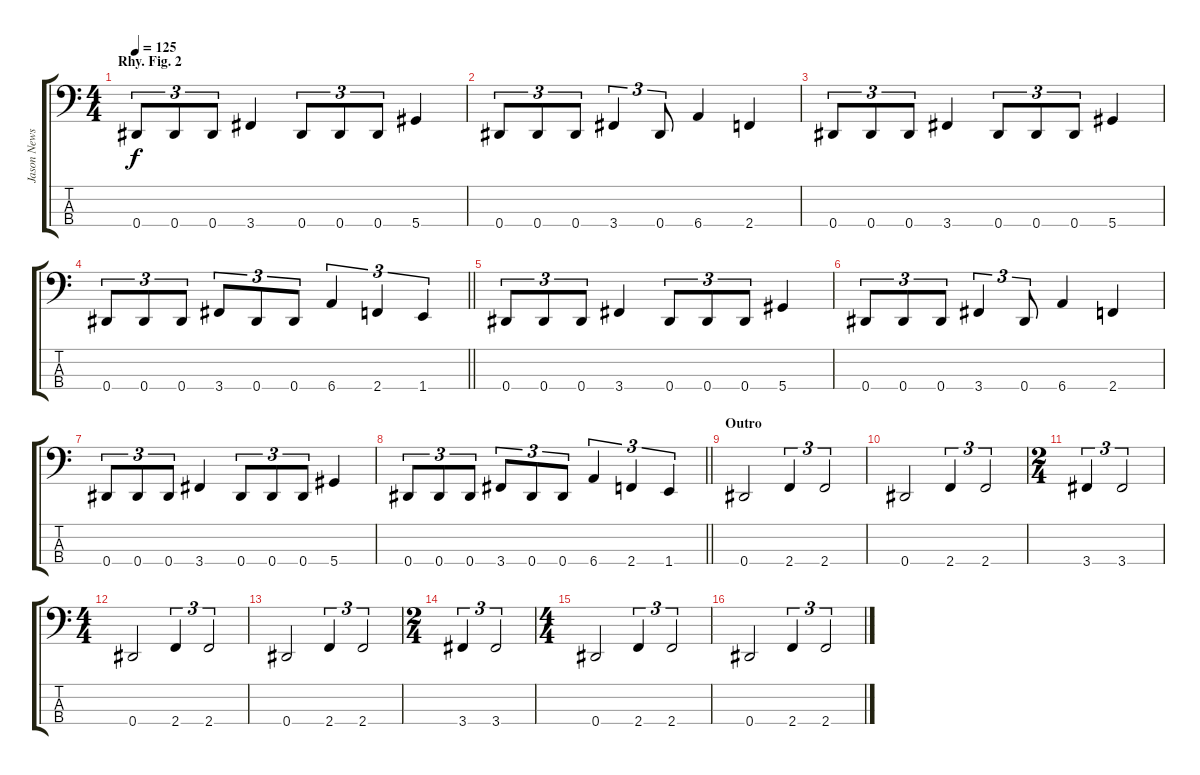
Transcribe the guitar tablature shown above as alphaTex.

\track ("Jason Newsted (Bass)" "Jason News") {instrument electricbasspick}
\staff {score tabs}
\tuning (Gb2 Db2 Ab1 Eb1) {hide}
\ts (4 4)
\section ("" "Rhy. Fig. 2")
\tempo 125
\clef f4
\ks c
0.4.8{tu (3 2) dy f} 0.4.8{tu (3 2)} 0.4.8{tu (3 2)} 3.4.4 0.4.8{tu (3 2)} 0.4.8{tu (3 2)} 0.4.8{tu (3 2)} 5.4.4 |
0.4.8{tu (3 2)} 0.4.8{tu (3 2)} 0.4.8{tu (3 2)} 3.4.4{tu (3 2)} 0.4.8{tu (3 2)} 6.4.4 2.4.4 |
0.4.8{tu (3 2)} 0.4.8{tu (3 2)} 0.4.8{tu (3 2)} 3.4.4 0.4.8{tu (3 2)} 0.4.8{tu (3 2)} 0.4.8{tu (3 2)} 5.4.4 |
\barLineRight lightlight
0.4.8{tu (3 2)} 0.4.8{tu (3 2)} 0.4.8{tu (3 2)} 3.4.8{tu (3 2)} 0.4.8{tu (3 2)} 0.4.8{tu (3 2)} 6.4.4{tu (3 2)} 2.4.4{tu (3 2)} 1.4.4{tu (3 2)} |
0.4.8{tu (3 2)} 0.4.8{tu (3 2)} 0.4.8{tu (3 2)} 3.4.4 0.4.8{tu (3 2)} 0.4.8{tu (3 2)} 0.4.8{tu (3 2)} 5.4.4 |
0.4.8{tu (3 2)} 0.4.8{tu (3 2)} 0.4.8{tu (3 2)} 3.4.4{tu (3 2)} 0.4.8{tu (3 2)} 6.4.4 2.4.4 |
0.4.8{tu (3 2)} 0.4.8{tu (3 2)} 0.4.8{tu (3 2)} 3.4.4 0.4.8{tu (3 2)} 0.4.8{tu (3 2)} 0.4.8{tu (3 2)} 5.4.4 |
\barLineRight lightlight
0.4.8{tu (3 2)} 0.4.8{tu (3 2)} 0.4.8{tu (3 2)} 3.4.8{tu (3 2)} 0.4.8{tu (3 2)} 0.4.8{tu (3 2)} 6.4.4{tu (3 2)} 2.4.4{tu (3 2)} 1.4.4{tu (3 2)} |
\section ("" "Outro")
0.4.2 2.4.4{tu (3 2)} 2.4.2{tu (3 2)} |
0.4.2 2.4.4{tu (3 2)} 2.4.2{tu (3 2)} |
\ts (2 4)
3.4.4{tu (3 2)} 3.4.2{tu (3 2)} |
\ts (4 4)
0.4.2 2.4.4{tu (3 2)} 2.4.2{tu (3 2)} |
0.4.2 2.4.4{tu (3 2)} 2.4.2{tu (3 2)} |
\ts (2 4)
3.4.4{tu (3 2)} 3.4.2{tu (3 2)} |
\ts (4 4)
0.4.2 2.4.4{tu (3 2)} 2.4.2{tu (3 2)} |
0.4.2 2.4.4{tu (3 2)} 2.4.2{tu (3 2)}
